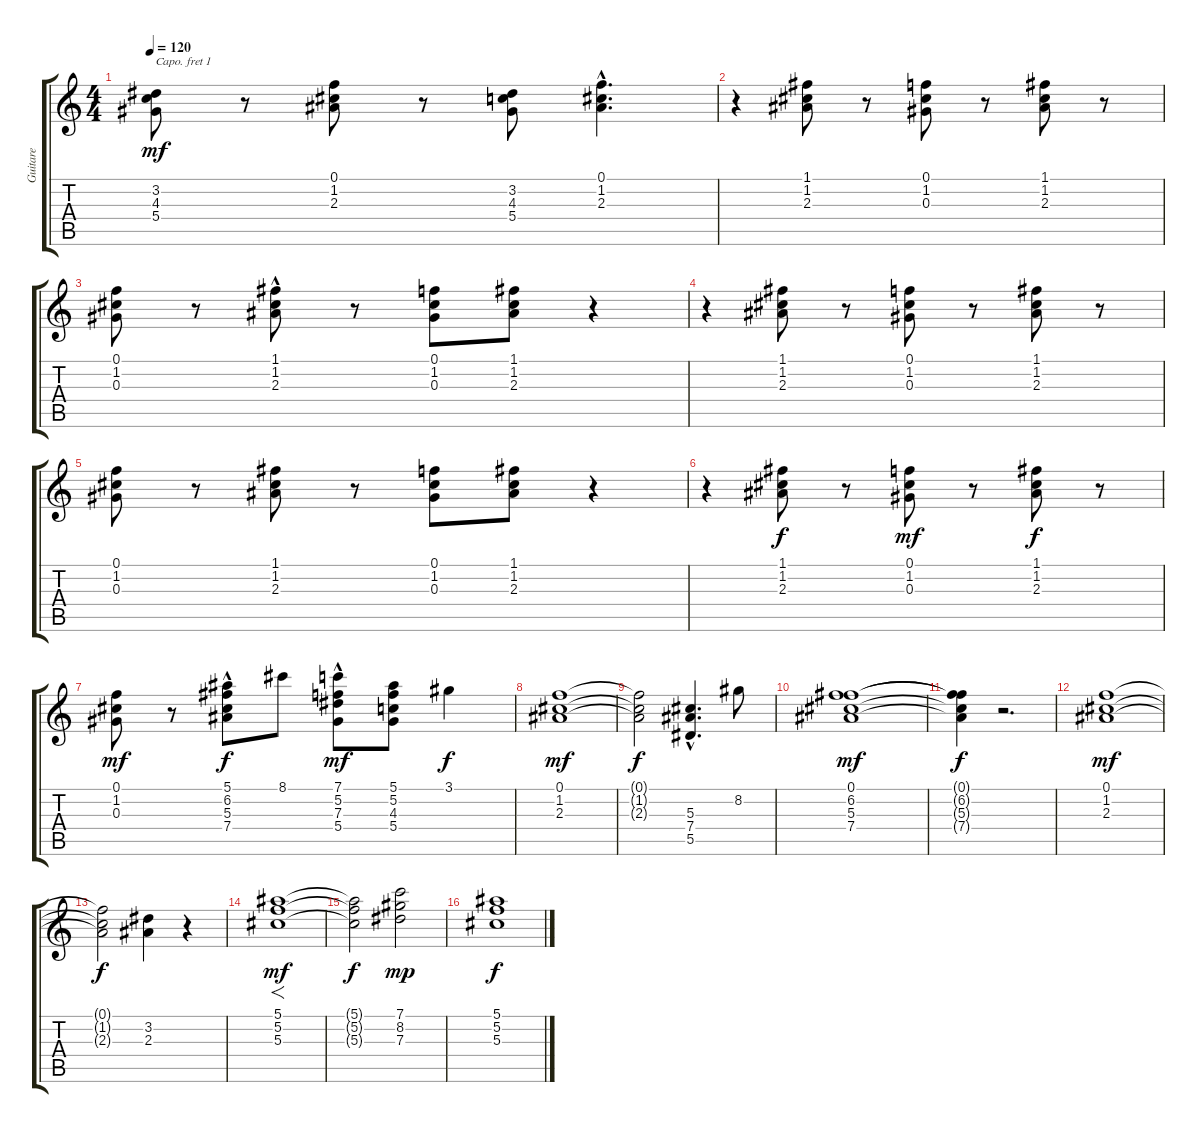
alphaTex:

\track ("Guitare" "Guitare") {instrument distortionguitar}
\staff {score tabs}
\capo 1
\tuning (E4 B3 G3 D3 A2 E2) {hide}
\ts (4 4)
\tempo 120
\clef g2
\ks c
(3.2 4.3 5.4).8{dy mf} r.8 (0.1 1.2 2.3).8 r.8 (3.2 4.3 5.4).8 (0.1{hac} 1.2{hac} 2.3{hac}).4{d} |
r.4 (1.1 1.2 2.3).8 r.8 (0.1 1.2 0.3).8 r.8 (1.1 1.2 2.3).8 r.8 |
(0.1 1.2 0.3).8 r.8 (1.1{hac} 1.2{hac} 2.3).8 r.8 (0.1 1.2 0.3).8 (1.1 1.2 2.3).8 r.4 |
r.4 (1.1 1.2 2.3).8 r.8 (0.1 1.2 0.3).8 r.8 (1.1 1.2 2.3).8 r.8 |
(0.1 1.2 0.3).8 r.8 (1.1 1.2 2.3).8 r.8 (0.1 1.2 0.3).8 (1.1 1.2 2.3).8 r.4 |
r.4 (1.1 1.2 2.3).8{dy f} r.8 (0.1 1.2 0.3).8{dy mf} r.8 (1.1 1.2 2.3).8{dy f} r.8 |
(0.1 1.2 0.3).8{dy mf} r.8 (5.1 6.2 5.3{hac} 7.4).8{dy f} 8.1.8 (7.1 5.2{hac} 7.3{hac} 5.4).8{dy mf} (5.1 5.2 4.3 5.4).8 3.1.4{dy f} |
(0.1 1.2 2.3).1{dy mf} |
(0.1{t} 1.2{t} 2.3{t}).2{dy f} (5.3 7.4{hac} 5.5{hac}).4{d} 8.2.8 |
(0.1 6.2 5.3 7.4).1{dy mf} |
(0.1{t} 6.2{t} 5.3{t} 7.4{t}).4{dy f} r.2{d} |
(0.1 1.2 2.3).1{dy mf} |
(0.1{t} 1.2{t} 2.3{t}).2{dy f} (3.2 2.3).4 r.4 |
(5.1 5.2 5.3).1{f dy mf} |
(5.1{t} 5.2{t} 5.3{t}).2{dy f} (7.1 8.2 7.3).2{dy mp} |
(5.1 5.2 5.3).1{dy f}
